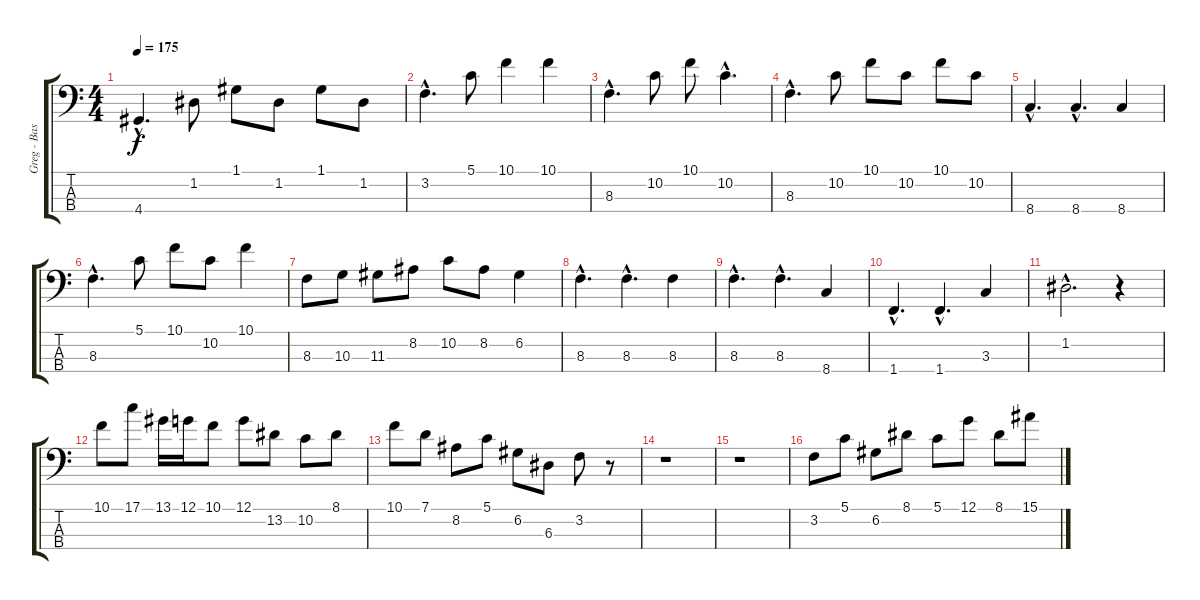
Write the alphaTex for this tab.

\track ("Greg - Bass" "Greg - Bas") {instrument electricbasspick}
\staff {score tabs}
\tuning (G2 D2 A1 E1) {hide}
\ts (4 4)
\tempo 175
\clef f4
\ks c
4.4{hac}.4{d dy f} 1.2.8 1.1.8 1.2.8 1.1.8 1.2.8 |
3.2{hac}.4{d} 5.1.8 10.1.4 10.1.4 |
8.3{hac}.4{d} 10.2.8 10.1.8 10.2{hac}.4{d} |
8.3{hac}.4{d} 10.2.8 10.1.8 10.2.8 10.1.8 10.2.8 |
8.4{hac}.4{d} 8.4{hac}.4{d} 8.4.4 |
8.3{hac}.4{d} 5.1.8 10.1.8 10.2.8 10.1.4 |
8.3.8 10.3.8 11.3.8 8.2.8 10.2.8 8.2.8 6.2.4 |
8.3{hac}.4{d} 8.3{hac}.4{d} 8.3.4 |
8.3{hac}.4{d} 8.3{hac}.4{d} 8.4.4 |
1.4{hac}.4{d} 1.4{hac}.4{d} 3.3.4 |
1.2{hac}.2{d} r.4 |
10.1.8 17.1.8 13.1.16 12.1.16 10.1.8 12.1.8 13.2.8 10.2.8 8.1.8 |
10.1.8 7.1.8 8.2.8 5.1.8 6.2.8 6.3.8 3.2.8 r.8 |
r.1 |
r.1 |
3.2.8 5.1.8 6.2.8 8.1.8 5.1.8 12.1.8 8.1.8 15.1.8
